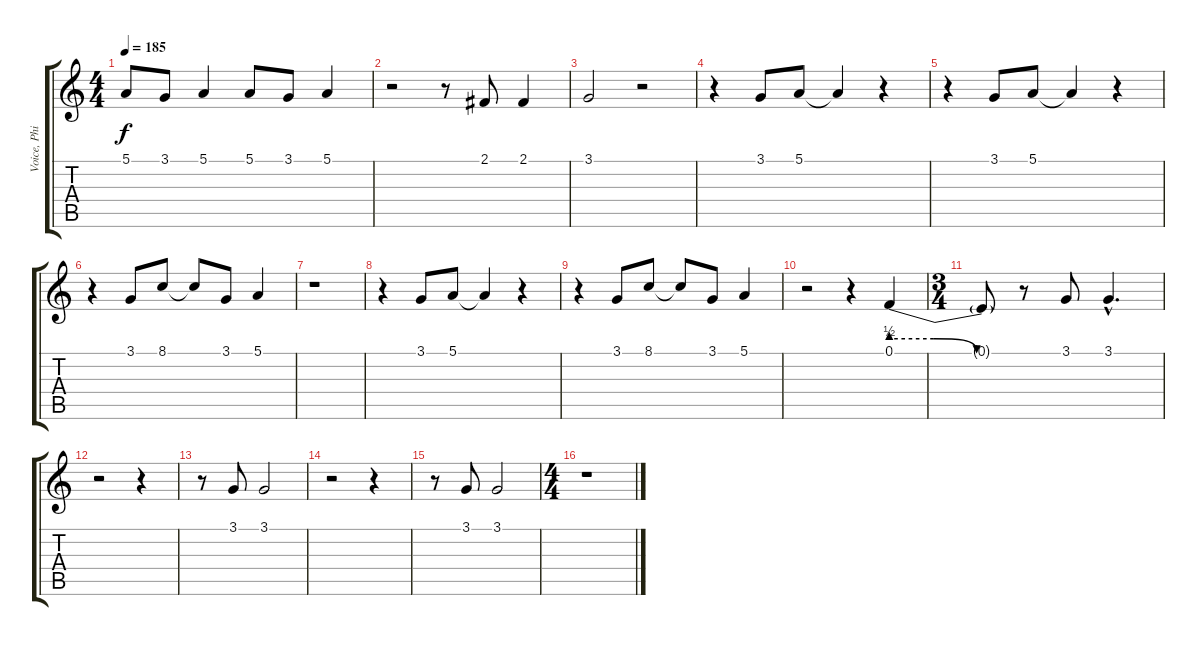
\track ("Voice, Phill" "Voice, Phi") {instrument lead2sawtooth}
\staff {score tabs}
\tuning (E4 B3 G3 D3 A2 E2) {hide}
\ts (4 4)
\tempo 185
\clef g2
\ks c
5.1.8{dy f} 3.1.8 5.1.4 5.1.8 3.1.8 5.1.4 |
r.2 r.8 2.1.8 2.1.4 |
3.1.2 r.2 |
r.4 3.1.8 5.1.8 5.1{t}.4 r.4 |
r.4 3.1.8 5.1.8 5.1{t}.4 r.4 |
r.4 3.1.8 8.1.8 8.1{t}.8 3.1.8 5.1.4 |
r.1 |
r.4 3.1.8 5.1.8 5.1{t}.4 r.4 |
r.4 3.1.8 8.1.8 8.1{t}.8 3.1.8 5.1.4 |
r.2 r.4 0.1{be (custom 0 2 20 2 40 0 60 0)}.4 |
\ts (3 4)
0.1{t}.8 r.8 3.1.8 3.1{hac}.4{d} |
r.2 r.4 |
r.8 3.1.8 3.1.2 |
r.2 r.4 |
r.8 3.1.8 3.1.2 |
\ts (4 4)
r.1
